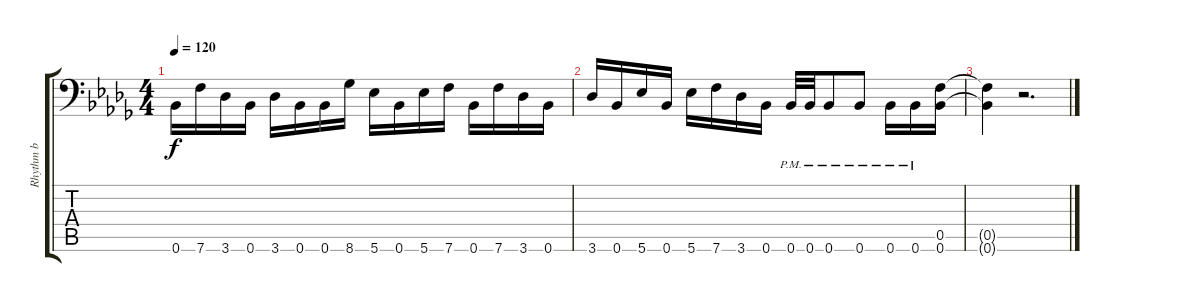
\track ("Rhythm b" "Rhythm b") {instrument overdrivenguitar}
\staff {score tabs}
\tuning (C4 G3 Eb3 Bb2 F2 Bb1) {hide}
\ts (4 4)
\tempo 120
\clef f4
\ks bbminor
0.6.16{dy f} 7.6.16 3.6.16 0.6.16 3.6.16 0.6.16 0.6.16 8.6.16 5.6.16 0.6.16 5.6.16 7.6.16 0.6.16 7.6.16 3.6.16 0.6.16 |
3.6.16 0.6.16 5.6.16 0.6.16 5.6.16 7.6.16 3.6.16 0.6.16 0.6{pm}.32 0.6{pm}.32 0.6{pm}.8 0.6{pm}.8 0.6{pm}.16 0.6{pm}.16 (0.5 0.6).16 |
(0.5{t} 0.6{t}).4 r.2{d}
